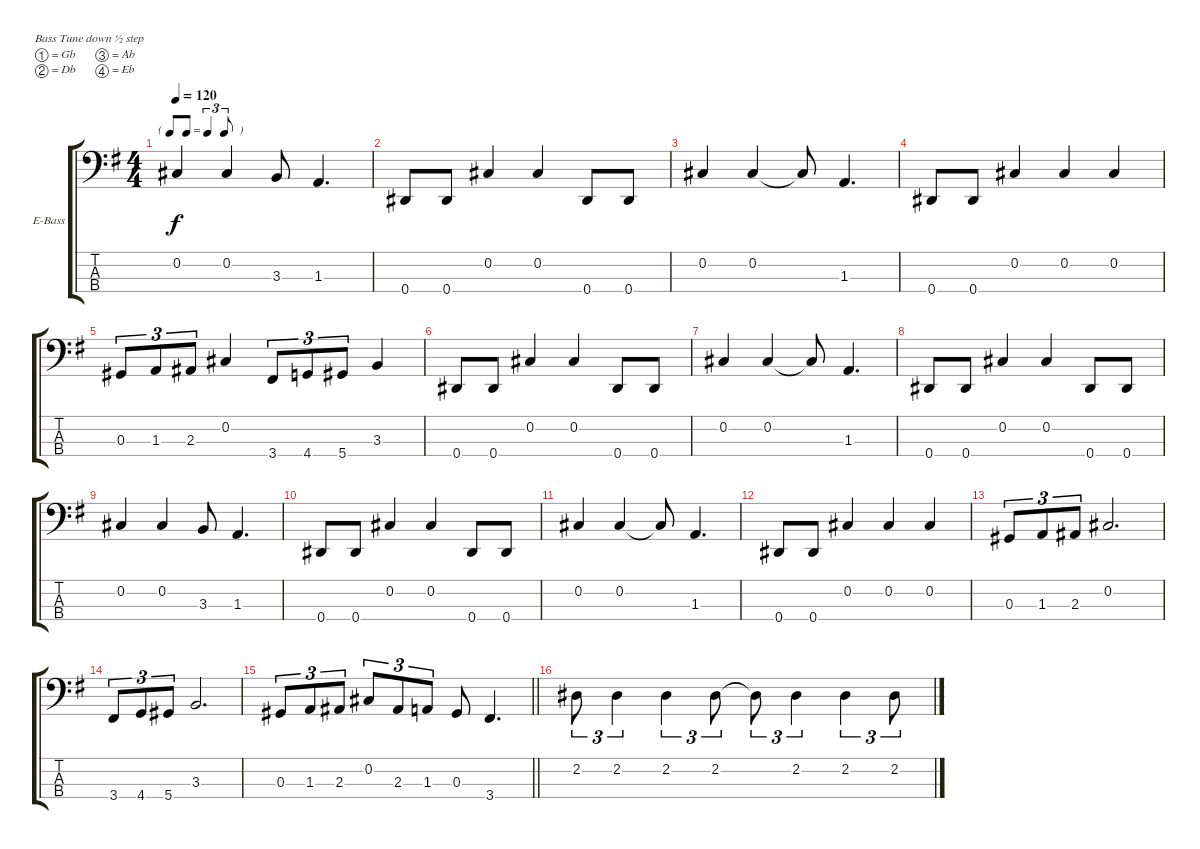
\bracketExtendMode groupsimilarinstruments
\firstSystemTrackNameOrientation horizontal
\otherSystemsTrackNameOrientation horizontal
\track ("Bass" "E-Bass") {instrument electricbassfinger}
\staff {score tabs}
\tuning (Gb2 Db2 Ab1 Eb1)
\ts (4 4)
\tf triplet8th
\tempo 120
\clef f4
\ks g
0.2.4{dy f} 0.2.4 3.3.8 1.3.4{d} |
0.4.8 0.4.8 0.2.4 0.2.4 0.4.8 0.4.8 |
0.2.4 0.2.4 0.2{t}.8 1.3.4{d} |
0.4.8 0.4.8 0.2.4 0.2.4 0.2.4 |
0.3.8{tu (3 2)} 1.3.8{tu (3 2)} 2.3.8{tu (3 2)} 0.2.4 3.4.8{tu (3 2)} 4.4.8{tu (3 2)} 5.4.8{tu (3 2)} 3.3.4 |
0.4.8 0.4.8 0.2.4 0.2.4 0.4.8 0.4.8 |
0.2.4 0.2.4 0.2{t}.8 1.3.4{d} |
0.4.8 0.4.8 0.2.4 0.2.4 0.4.8 0.4.8 |
0.2.4 0.2.4 3.3.8 1.3.4{d} |
0.4.8 0.4.8 0.2.4 0.2.4 0.4.8 0.4.8 |
0.2.4 0.2.4 0.2{t}.8 1.3.4{d} |
0.4.8 0.4.8 0.2.4 0.2.4 0.2.4 |
0.3.8{tu (3 2)} 1.3.8{tu (3 2)} 2.3.8{tu (3 2)} 0.2.2{d} |
3.4.8{tu (3 2)} 4.4.8{tu (3 2)} 5.4.8{tu (3 2)} 3.3.2{d} |
\barLineRight lightlight
0.3.8{tu (3 2)} 1.3.8{tu (3 2)} 2.3.8{tu (3 2)} 0.2.8{tu (3 2)} 2.3.8{tu (3 2)} 1.3.8{tu (3 2)} 0.3.8 3.4.4{d} |
\section ("" " ")
2.2.8{tu (3 2)} 2.2.4{tu (3 2)} 2.2.4{tu (3 2)} 2.2.8{tu (3 2)} 2.2{t}.8{tu (3 2)} 2.2.4{tu (3 2)} 2.2.4{tu (3 2)} 2.2.8{tu (3 2)}
